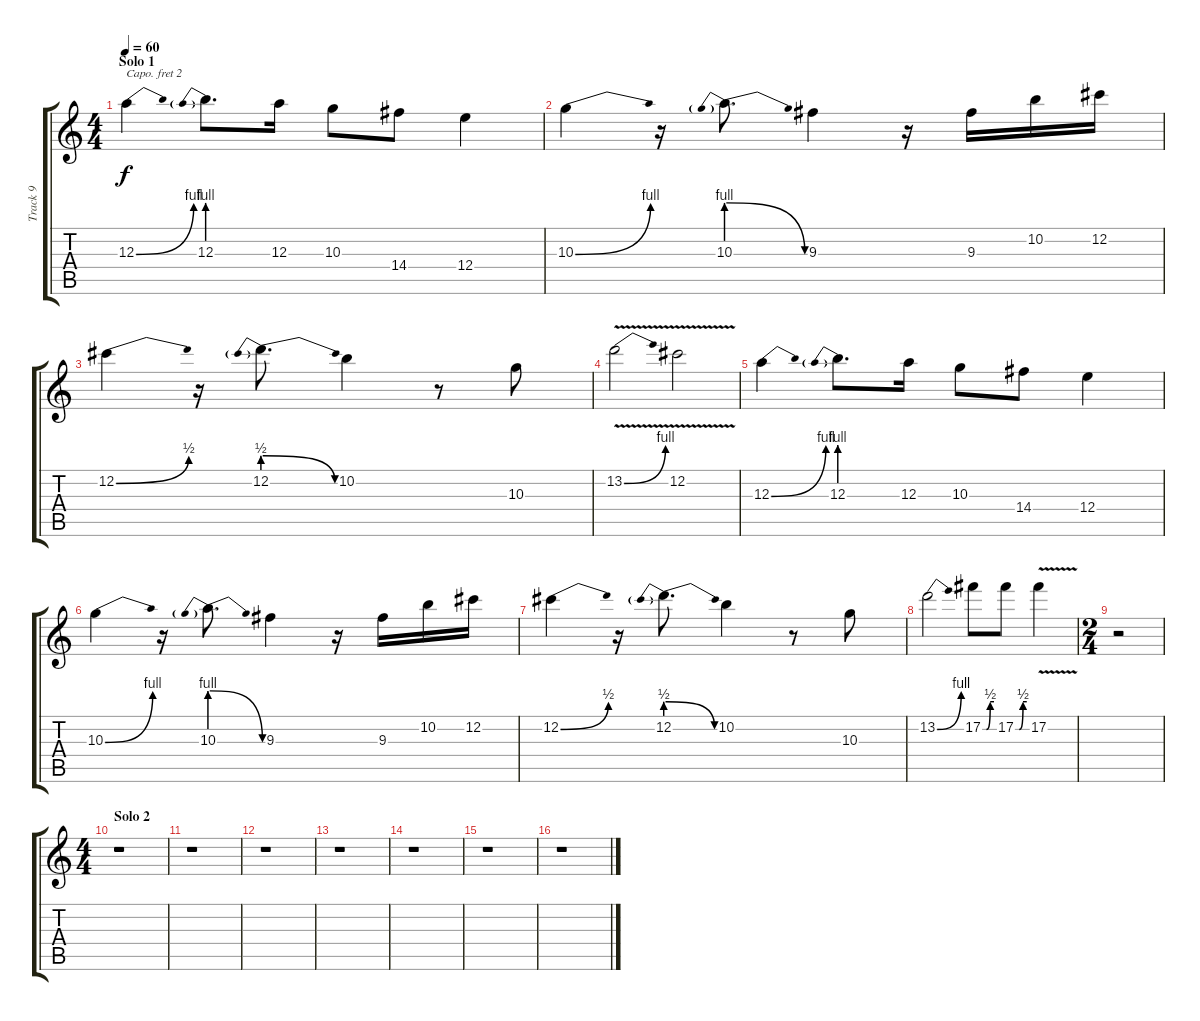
\track ("Track 9" "Track 9") {instrument distortionguitar}
\staff {score tabs}
\capo 2
\tuning (E4 B3 G3 D3 A2 E2) {hide}
\ts (4 4)
\section ("" "Solo 1")
\tempo 60
\clef g2
\ks c
12.3{be (bend 0 0 60 4)}.4{dy f} 12.3{be (prebend 0 4 60 4)}.8{d} 12.3.16 10.3.8 14.4.8 12.4.4 |
10.3{be (bend 0 0 60 4)}.4 r.16 10.3{be (prebendrelease 0 4 60 0)}.8{d} 9.3.4 r.16 9.3.16 10.2.16 12.2.16 |
12.2{be (bend 0 0 60 2)}.4 r.16 12.2{be (prebendrelease 0 2 60 0)}.8{d} 10.2.4 r.8 10.3.8 |
13.2{be (bend 0 0 60 4) v}.2 12.2{v}.2 |
12.3{be (bend 0 0 60 4)}.4 12.3{be (prebend 0 4 60 4)}.8{d} 12.3.16 10.3.8 14.4.8 12.4.4 |
10.3{be (bend 0 0 60 4)}.4 r.16 10.3{be (prebendrelease 0 4 60 0)}.8{d} 9.3.4 r.16 9.3.16 10.2.16 12.2.16 |
12.2{be (bend 0 0 60 2)}.4 r.16 12.2{be (prebendrelease 0 2 60 0)}.8{d} 10.2.4 r.8 10.3.8 |
13.2{be (bend 0 0 60 4)}.2 17.2{be (custom 0 0 20 0 40 2 60 2)}.8 17.2{be (custom 0 0 20 0 40 2 60 2)}.8 17.2{v}.4 |
\ts (2 4)
r.2 |
\ts (4 4)
\section ("" "Solo 2")
r.1 |
r.1 |
r.1 |
r.1 |
r.1 |
r.1 |
r.1
